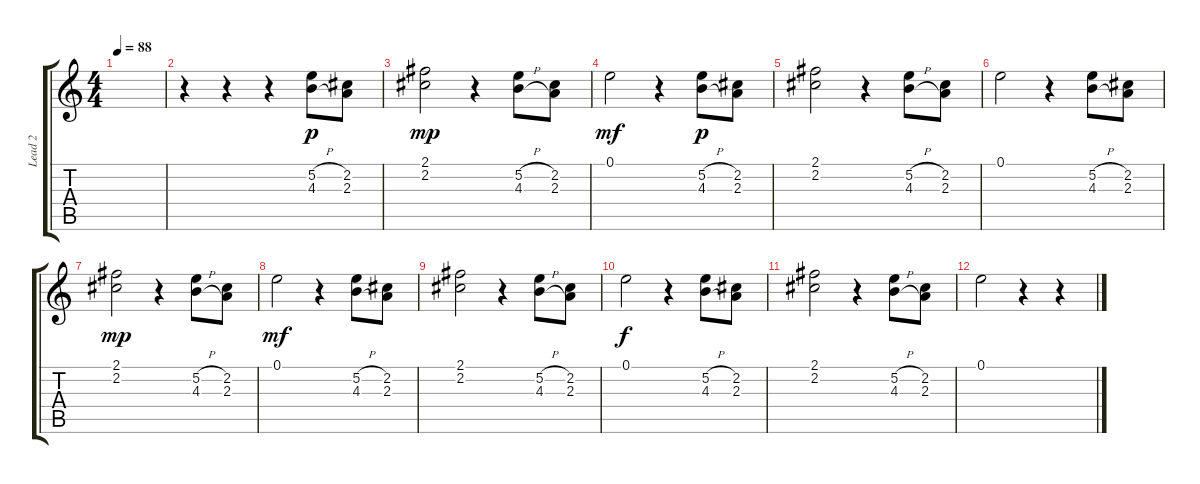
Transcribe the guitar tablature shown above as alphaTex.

\track ("Lead 2" "Lead 2") {instrument overdrivenguitar}
\staff {score tabs}
\tuning (E4 B3 G3 D3 A2 E2) {hide}
\ts (4 4)
\tempo 88
\clef g2
\ks c
|
r.4{volume 12} r.4 r.4 (5.2{h} 4.3{h}).8{dy p} (2.2 2.3).8 |
(2.1 2.2).2{dy mp} r.4 (5.2{h} 4.3{h}).8 (2.2 2.3).8 |
0.1.2{dy mf} r.4 (5.2{h} 4.3{h}).8{dy p} (2.2 2.3).8 |
(2.1 2.2).2 r.4 (5.2{h} 4.3{h}).8 (2.2 2.3).8 |
0.1.2 r.4 (5.2{h} 4.3{h}).8 (2.2 2.3).8 |
(2.1 2.2).2{dy mp} r.4 (5.2{h} 4.3{h}).8 (2.2 2.3).8 |
0.1.2{dy mf} r.4 (5.2{h} 4.3{h}).8 (2.2 2.3).8 |
(2.1 2.2).2 r.4 (5.2{h} 4.3{h}).8 (2.2 2.3).8 |
0.1.2{dy f} r.4 (5.2{h} 4.3{h}).8 (2.2 2.3).8 |
(2.1 2.2).2 r.4 (5.2{h} 4.3{h}).8 (2.2 2.3).8 |
0.1.2 r.4 r.4
